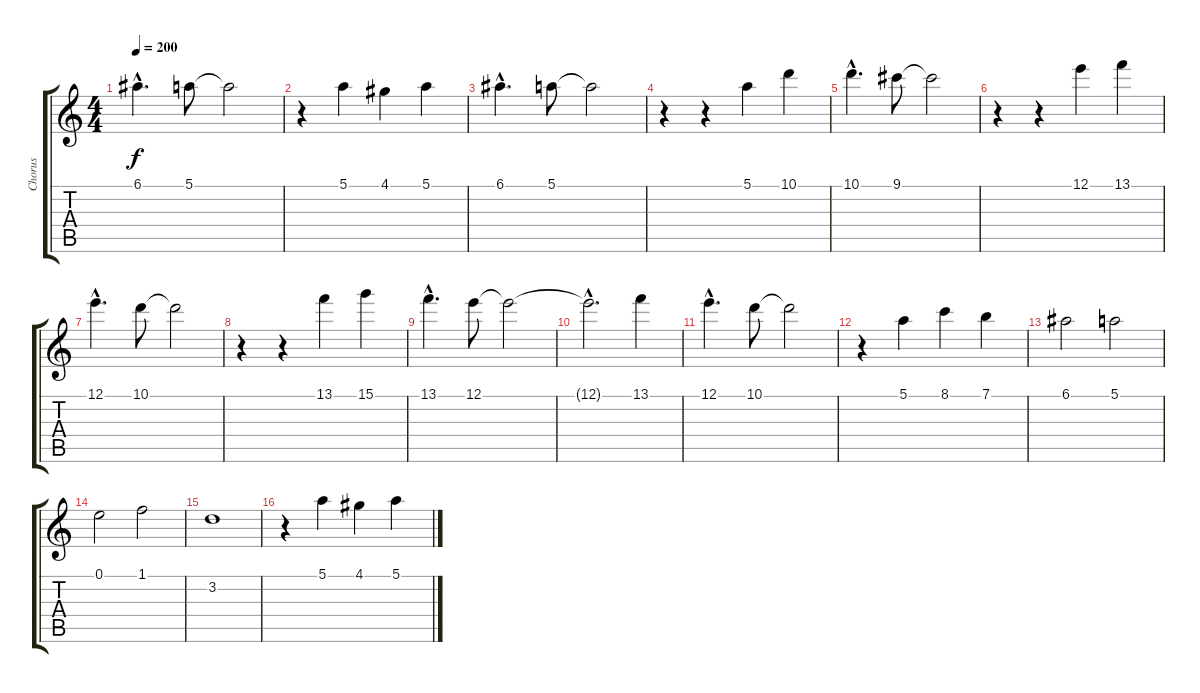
\track ("Chorus" "Chorus") {instrument acousticguitarnylon}
\staff {score tabs}
\tuning (E4 B3 G3 D3 A2 E2) {hide}
\ts (4 4)
\tempo 200
\clef g2
\ks c
6.1{hac}.4{d dy f} 5.1.8 5.1{t}.2 |
r.4 5.1.4 4.1.4 5.1.4 |
6.1{hac}.4{d} 5.1.8 5.1{t}.2 |
r.4 r.4 5.1.4 10.1.4 |
10.1{hac}.4{d} 9.1.8 9.1{t}.2 |
r.4 r.4 12.1.4 13.1.4 |
12.1{hac}.4{d} 10.1.8 10.1{t}.2 |
r.4 r.4 13.1.4 15.1.4 |
13.1{hac}.4{d} 12.1.8 12.1{t}.2 |
12.1{hac t}.2{d} 13.1.4 |
12.1{hac}.4{d} 10.1.8 10.1{t}.2 |
r.4 5.1.4 8.1.4 7.1.4 |
6.1.2 5.1.2 |
0.1.2 1.1.2 |
3.2.1 |
r.4 5.1.4 4.1.4 5.1.4
